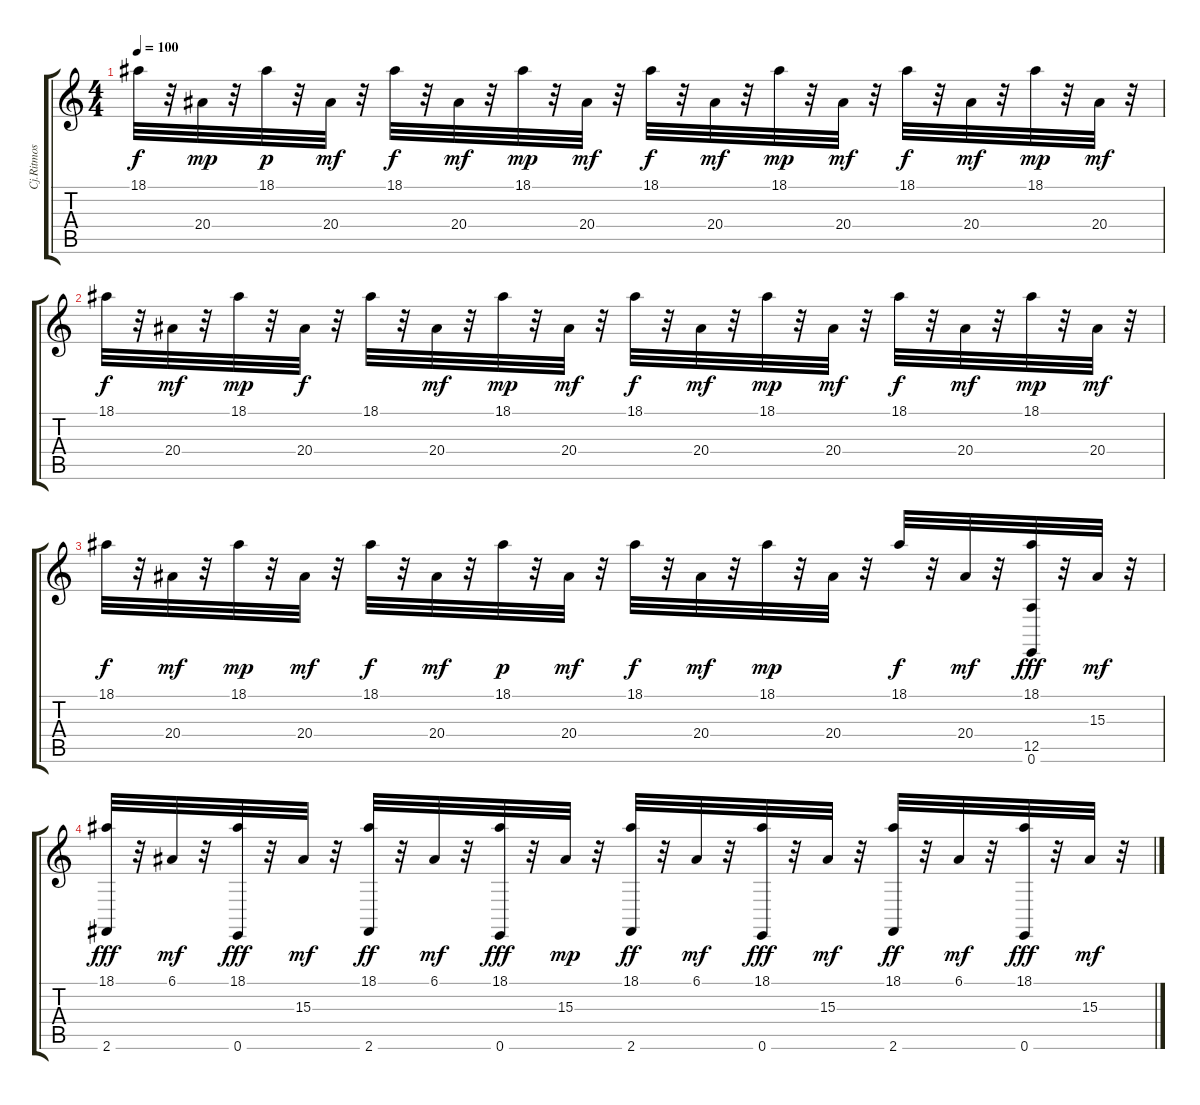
\track ("Cj.Ritmos" "Cj.Ritmos") {instrument acousticgrandpiano}
\staff {score tabs}
\tuning (E4 B3 G3 D3 A2 E2) {hide}
\ts (4 4)
\tempo 100
\clef g2
\ks c
18.1.32{dy f} r.32 20.4.32{dy mp} r.32 18.1.32{dy p} r.32 20.4.32{dy mf} r.32 18.1.32{dy f} r.32 20.4.32{dy mf} r.32 18.1.32{dy mp} r.32 20.4.32{dy mf} r.32 18.1.32{dy f} r.32 20.4.32{dy mf} r.32 18.1.32{dy mp} r.32 20.4.32{dy mf} r.32 18.1.32{dy f} r.32 20.4.32{dy mf} r.32 18.1.32{dy mp} r.32 20.4.32{dy mf} r.32 |
18.1.32{dy f} r.32 20.4.32{dy mf} r.32 18.1.32{dy mp} r.32 20.4.32{dy f} r.32 18.1.32 r.32 20.4.32{dy mf} r.32 18.1.32{dy mp} r.32 20.4.32{dy mf} r.32 18.1.32{dy f} r.32 20.4.32{dy mf} r.32 18.1.32{dy mp} r.32 20.4.32{dy mf} r.32 18.1.32{dy f} r.32 20.4.32{dy mf} r.32 18.1.32{dy mp} r.32 20.4.32{dy mf} r.32 |
18.1.32{dy f} r.32 20.4.32{dy mf} r.32 18.1.32{dy mp} r.32 20.4.32{dy mf} r.32 18.1.32{dy f} r.32 20.4.32{dy mf} r.32 18.1.32{dy p} r.32 20.4.32{dy mf} r.32 18.1.32{dy f} r.32 20.4.32{dy mf} r.32 18.1.32{dy mp} r.32 20.4.32 r.32 18.1.32{dy f} r.32 20.4.32{dy mf} r.32 (18.1 12.5 0.6).32{dy fff} r.32 15.3.32{dy mf} r.32 |
(18.1 2.6).32{dy fff} r.32 6.1.32{dy mf} r.32 (18.1 0.6).32{dy fff} r.32 15.3.32{dy mf} r.32 (18.1 2.6).32{dy ff} r.32 6.1.32{dy mf} r.32 (18.1 0.6).32{dy fff} r.32 15.3.32{dy mp} r.32 (18.1 2.6).32{dy ff} r.32 6.1.32{dy mf} r.32 (18.1 0.6).32{dy fff} r.32 15.3.32{dy mf} r.32 (18.1 2.6).32{dy ff} r.32 6.1.32{dy mf} r.32 (18.1 0.6).32{dy fff} r.32 15.3.32{dy mf} r.32
